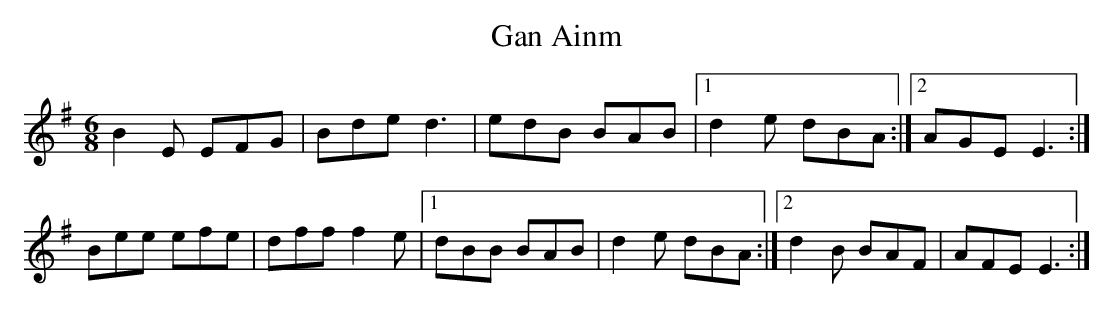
X:1
T:Gan Ainm
M:6/8
L:1/8
K:Em
B2E EFG|Bde d3|edB BAB|1 d2e dBA:|2 AGE E3:|!
Bee efe|dff f2e|1 dBB BAB|d2e dBA:|2 d2B BAF|AFE E3:|!
